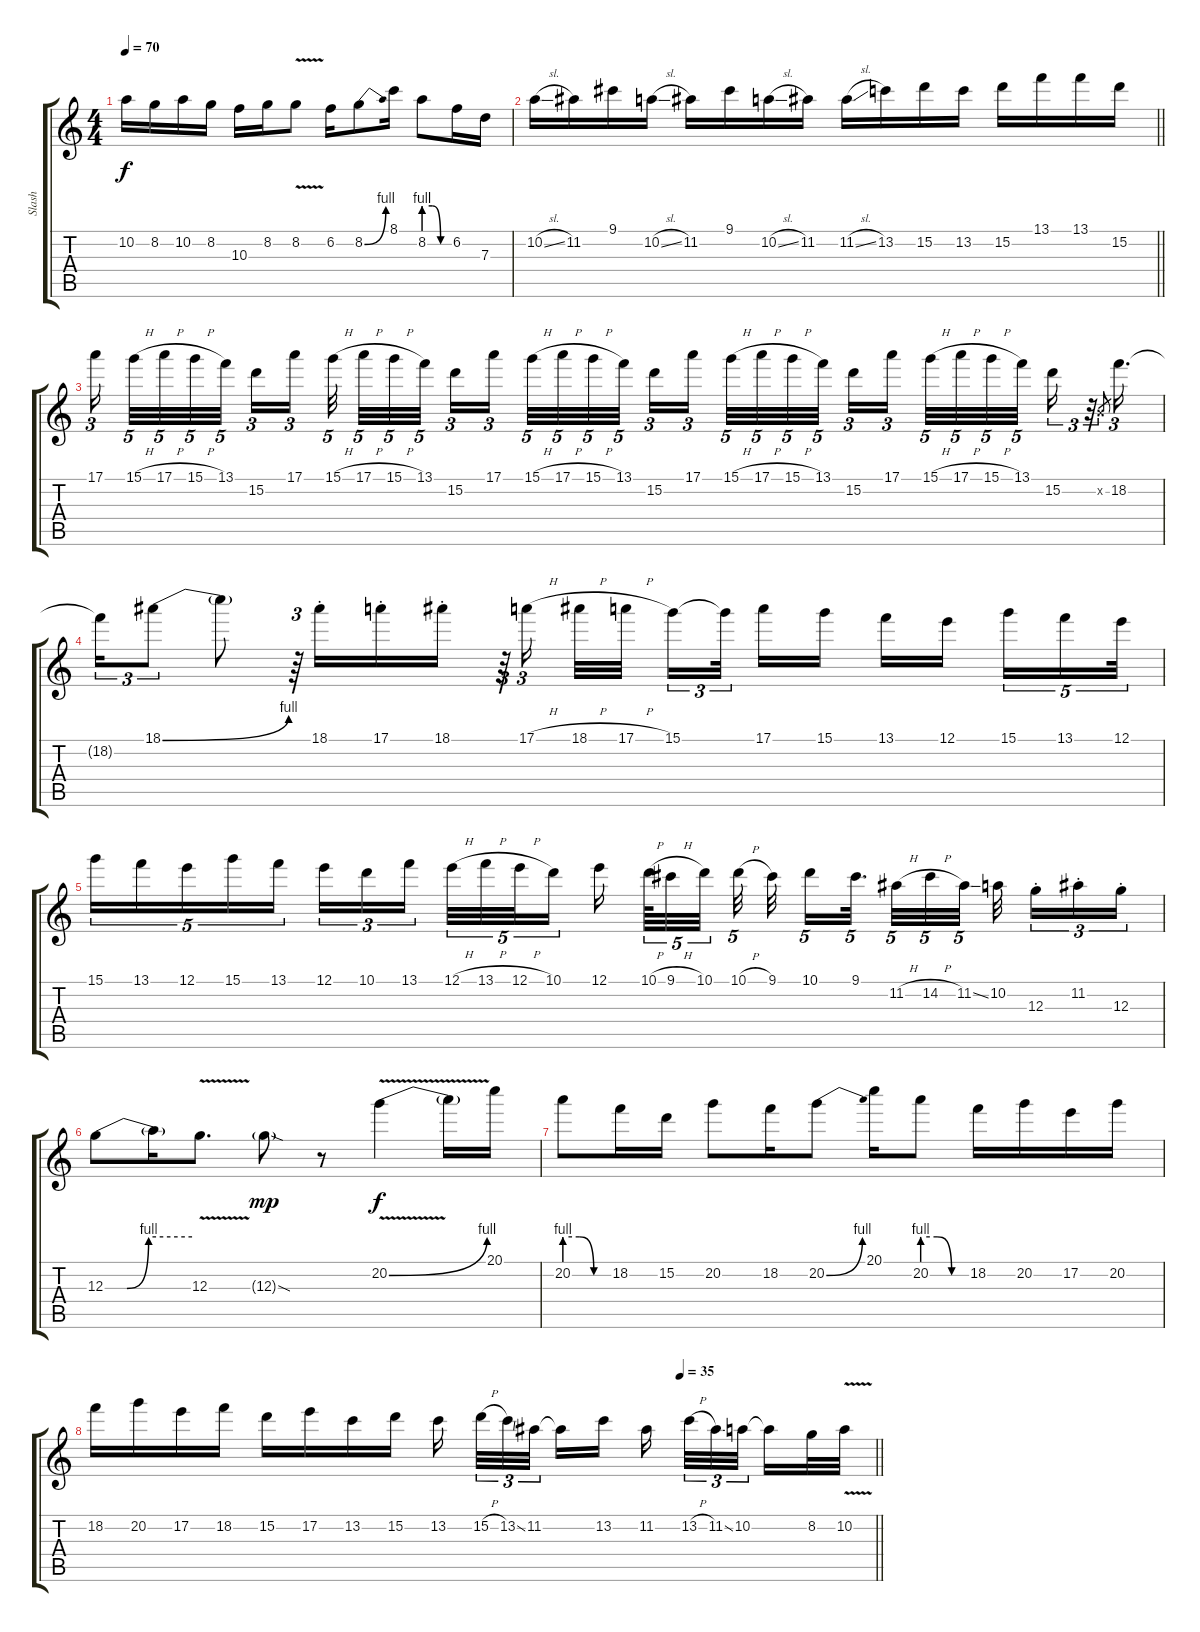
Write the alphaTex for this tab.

\track ("Slash" "Slash") {instrument overdrivenguitar}
\staff {score tabs}
\tuning (E4 B3 G3 D3 A2 E2) {hide}
\ts (4 4)
\tempo 70
\clef g2
\ks c
10.2.16{dy f} 8.2.16 10.2.16 8.2.16 10.3.16 8.2.16 8.2{v}.8 6.2.16 8.2{be (bend 0 0 60 4)}.8 8.1.16 8.2{be (custom 0 4 20 4 40 0 60 0)}.8 6.2.16 7.3.16 |
\barLineRight lightlight
10.2{sl}.16 11.2.16 9.1.16 10.2{sl}.16 11.2.16 9.1.16 10.2{sl}.16 11.2.16 11.2{sl}.16 13.2.16 15.2.16 13.2.16 15.2.16 13.1.16 13.1.16 15.2.16 |
17.1.16{tu (3 2)} 15.1{h}.32{tu (5 4)} 17.1{h}.32{tu (5 4)} 15.1{h}.32{tu (5 4)} 13.1.32{tu (5 4)} 15.2.16{tu (3 2)} 17.1.16{tu (3 2)} 15.1{h}.32{tu (5 4)} 17.1{h}.32{tu (5 4)} 15.1{h}.32{tu (5 4)} 13.1.32{tu (5 4)} 15.2.16{tu (3 2)} 17.1.16{tu (3 2)} 15.1{h}.32{tu (5 4)} 17.1{h}.32{tu (5 4)} 15.1{h}.32{tu (5 4)} 13.1.32{tu (5 4)} 15.2.16{tu (3 2)} 17.1.16{tu (3 2)} 15.1{h}.32{tu (5 4)} 17.1{h}.32{tu (5 4)} 15.1{h}.32{tu (5 4)} 13.1.32{tu (5 4)} 15.2.16{tu (3 2)} 17.1.16{tu (3 2)} 15.1{h}.32{tu (5 4)} 17.1{h}.32{tu (5 4)} 15.1{h}.32{tu (5 4)} 13.1.32{tu (5 4)} 15.2.16{tu (3 2)} r.32{tu (3 2)} 0.2{x}.8{gr} 18.2.16{d tu (3 2)} |
18.2{t}.16{tu (3 2)} 18.1{be (bend 0 0 60 4)}.8{tu (3 2)} 18.1{t}.8 r.64{tu (3 2)} 18.1{st}.16 17.1{st}.16 18.1{st}.16 r.64{tu (3 2)} 17.1{h}.16{tu (3 2)} 18.1{h}.32 17.1{h}.32{beam splitsecondary} 15.1.16{tu (3 2)} 15.1{t}.32{tu (3 2) beam splitsecondary} 17.1.16 15.1.16 13.1.16 12.1.16{beam splitsecondary} 15.1.16{tu (5 4)} 13.1.16{tu (5 4)} 12.1.32{tu (5 4)} |
15.1.16{tu (5 4)} 13.1.16{tu (5 4)} 12.1.16{tu (5 4)} 15.1.16{tu (5 4)} 13.1.16{tu (5 4)} 12.1.16{tu (3 2)} 10.1.16{tu (3 2)} 13.1.16{tu (3 2) beam splitsecondary} 12.1{h}.32{tu (5 4)} 13.1{h}.32{tu (5 4)} 12.1{h}.32{tu (5 4)} 10.1.16{tu (5 4)} 12.1.16{beam splitsecondary} 10.1{h}.64{tu (5 4)} 9.1{h}.32{tu (5 4)} 10.1.32{tu (5 4) beam splitsecondary} 10.1{h}.32{tu (5 4) beam splitsecondary} 9.1.32{beam splitsecondary} 10.1.16{tu (5 4)} 9.1.32{d tu (5 4)} 11.2{h}.32{tu (5 4)} 14.2{h}.32{tu (5 4)} 11.2{ss}.32{tu (5 4) beam splitsecondary} 10.2.32{beam splitsecondary} 12.3{st}.16{tu (3 2)} 11.2{st}.16{tu (3 2)} 12.3{st}.16{tu (3 2)} |
12.3{be (custom 0 0 15 0 30 4 60 4)}.8 12.3{t}.16 12.3{v}.8{d} 12.3{sod g}.8{dy mp} r.8 20.2{be (bend 0 0 60 4) v}.4{dy f} 20.2{t}.16 20.1.16 |
20.2{be (custom 0 4 20 4 40 0 60 0)}.8 18.2.16 15.2.16 20.2.8 18.2.16 20.2{be (bend 0 0 60 4)}.8 20.1.16 20.2{be (custom 0 4 20 4 40 0 60 0)}.8 18.2.16 20.2.16 17.2.16 20.2.16 |
\tempo (35 0.75)
\barLineRight lightlight
18.2.16 20.2.16 17.2.16 18.2.16 15.2.16 17.2.16 13.2.16 15.2.16 13.2.16{beam splitsecondary} 15.2{h}.32{tu (3 2)} 13.2{ss}.32{tu (3 2)} 11.2.32{tu (3 2) beam splitsecondary} 11.2{t}.16 13.2.16 11.2.16{beam splitsecondary} 13.2{h}.32{tu (3 2)} 11.2{ss}.32{tu (3 2)} 10.2.32{tu (3 2) beam splitsecondary} 10.2{t}.16 8.2.32 10.2{v}.32
